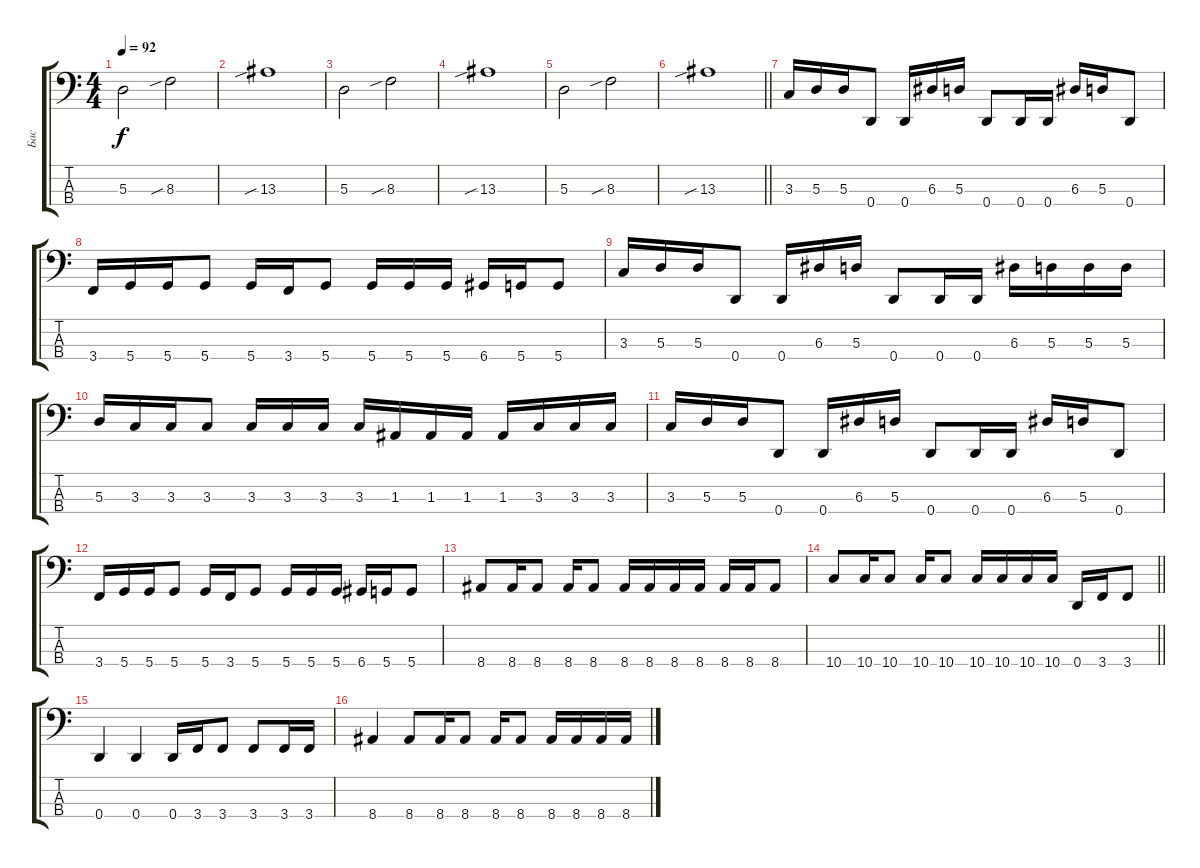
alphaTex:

\track ("Бас" "Бас") {instrument electricbassfinger}
\staff {score tabs}
\tuning (G2 D2 A1 D1) {hide}
\ts (4 4)
\tempo 92
\clef f4
\ks c
5.3.2{dy f} 8.3{sib}.2 |
13.3{sib}.1 |
5.3.2 8.3{sib}.2 |
13.3{sib}.1 |
5.3.2 8.3{sib}.2 |
\barLineRight lightlight
13.3{sib}.1 |
3.3.16 5.3.16 5.3.16 0.4.8 0.4.16 6.3.16 5.3.16 0.4.8 0.4.16 0.4.16 6.3.16 5.3.16 0.4.8 |
3.4.16 5.4.16 5.4.16 5.4.8 5.4.16 3.4.16 5.4.8 5.4.16 5.4.16 5.4.16 6.4.16 5.4.16 5.4.8 |
3.3.16 5.3.16 5.3.16 0.4.8 0.4.16 6.3.16 5.3.16 0.4.8 0.4.16 0.4.16 6.3.16 5.3.16 5.3.16 5.3.16 |
5.3.16 3.3.16 3.3.16 3.3.8 3.3.16 3.3.16 3.3.16 3.3.16 1.3.16 1.3.16 1.3.16 1.3.16 3.3.16 3.3.16 3.3.16 |
3.3.16 5.3.16 5.3.16 0.4.8 0.4.16 6.3.16 5.3.16 0.4.8 0.4.16 0.4.16 6.3.16 5.3.16 0.4.8 |
3.4.16 5.4.16 5.4.16 5.4.8 5.4.16 3.4.16 5.4.8 5.4.16 5.4.16 5.4.16 6.4.16 5.4.16 5.4.8 |
8.4.8 8.4.16 8.4.8 8.4.16 8.4.8 8.4.16 8.4.16 8.4.16 8.4.16 8.4.16 8.4.16 8.4.8 |
\barLineRight lightlight
10.4.8 10.4.16 10.4.8 10.4.16 10.4.8 10.4.16 10.4.16 10.4.16 10.4.16 0.4.16 3.4.16 3.4.8 |
0.4.4 0.4.4 0.4.16 3.4.16 3.4.8 3.4.8 3.4.16 3.4.16 |
8.4.4 8.4.8 8.4.16 8.4.8 8.4.16 8.4.8 8.4.16 8.4.16 8.4.16 8.4.16
